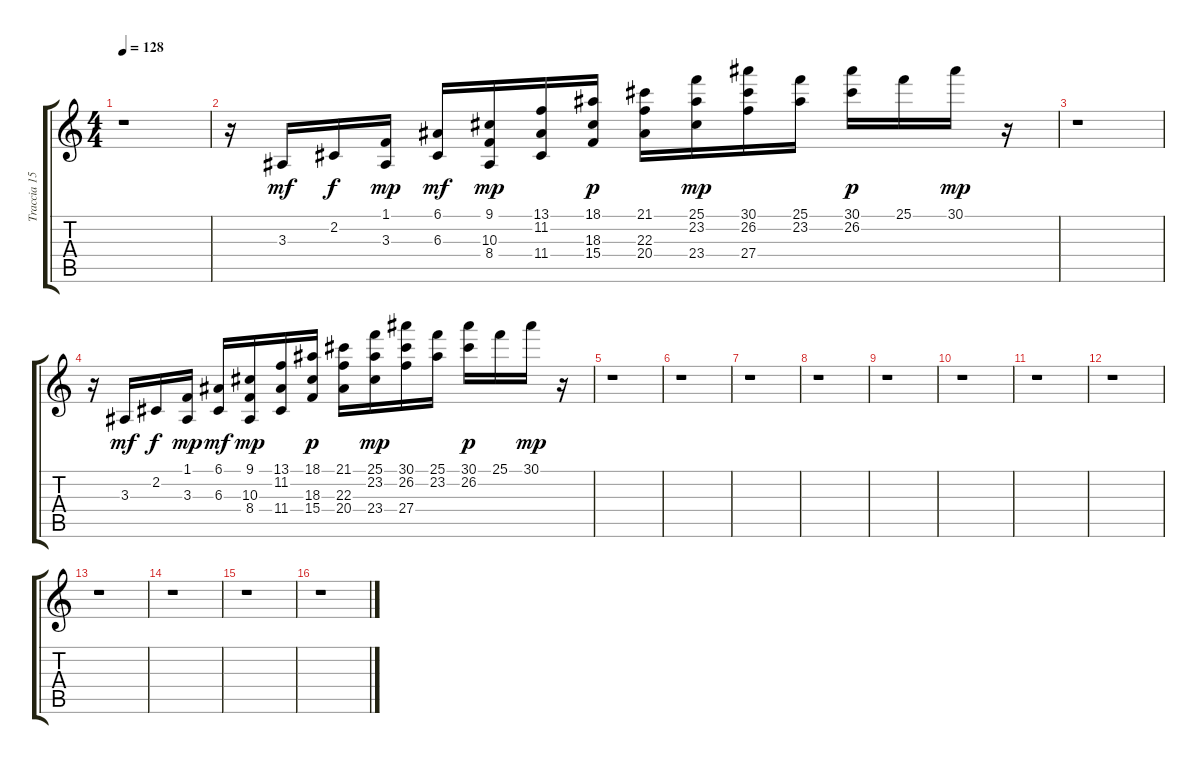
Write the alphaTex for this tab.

\track ("Traccia 15" "Traccia 15") {instrument timpani}
\staff {score tabs}
\tuning (E4 B3 G3 D3 A2 E2) {hide}
\ts (4 4)
\tempo 128
\clef g2
\ks c
r.1{dy mp} |
r.16 3.3.16{dy mf} 2.2.16{dy f} (1.1 3.3).16{dy mp} (6.1 6.3).16{dy mf} (9.1 10.3 8.4).16{dy mp} (13.1 11.2 11.4).16 (18.1 18.3 15.4).16{dy p} (21.1 22.3 20.4).16 (25.1 23.2 23.4).16{dy mp} (30.1 26.2 27.4).16 (25.1 23.2).16 (30.1 26.2).16{dy p} 25.1.16 30.1.16{dy mp} r.16 |
r.1 |
r.16 3.3.16{dy mf} 2.2.16{dy f} (1.1 3.3).16{dy mp} (6.1 6.3).16{dy mf} (9.1 10.3 8.4).16{dy mp} (13.1 11.2 11.4).16 (18.1 18.3 15.4).16{dy p} (21.1 22.3 20.4).16 (25.1 23.2 23.4).16{dy mp} (30.1 26.2 27.4).16 (25.1 23.2).16 (30.1 26.2).16{dy p} 25.1.16 30.1.16{dy mp} r.16 |
r.1 |
r.1 |
r.1 |
r.1 |
r.1 |
r.1 |
r.1 |
r.1 |
r.1 |
r.1 |
r.1 |
r.1
